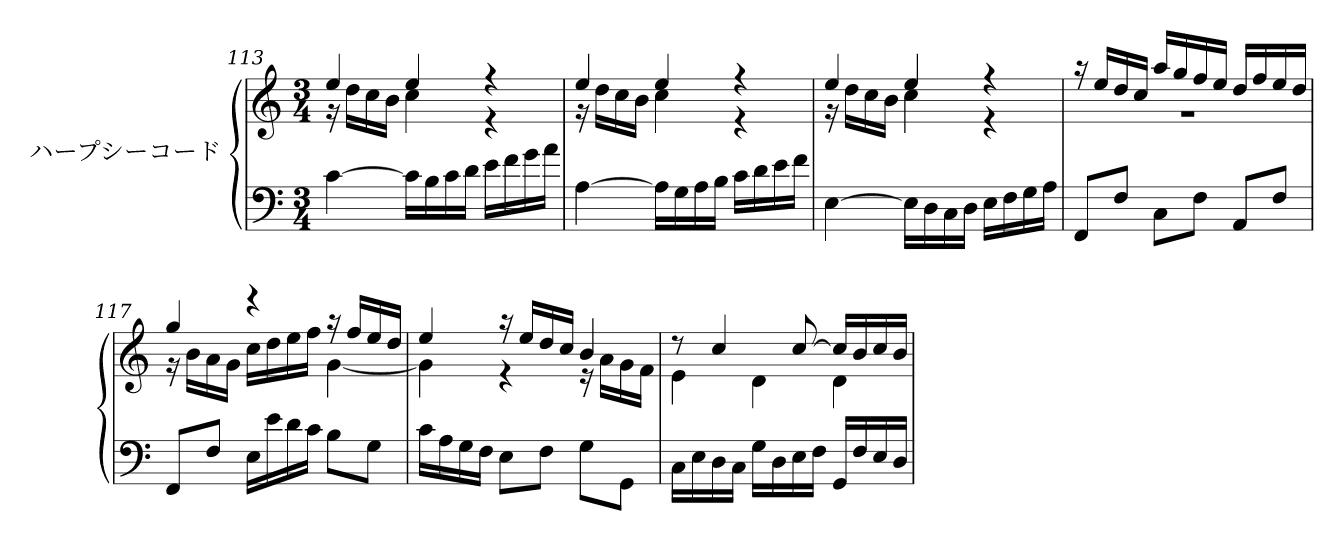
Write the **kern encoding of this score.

**kern	**kern
*part1	*part1
*staff2	*staff1
*I"ハープシーコード	*
*clefF4	*clefG2
*k[]	*k[]
*M3/4	*M3/4
=113	=113
*	*^
[4c\	4ee/	16r
.	.	16dd\LL
.	.	16cc\
.	.	16b\JJ
16c\LL]	4ee/	4cc\
16B\	.	.
16c\	.	.
16d\JJ	.	.
16e\LL	4r	4r
16f\	.	.
16g\	.	.
16a\JJ	.	.
!!LO:LB:g=z	!!
=114	=114	=114
[4A\	4ee/	16r
.	.	16dd\LL
.	.	16cc\
.	.	16b\JJ
16A\LL]	4ee/	4cc\
16G\	.	.
16A\	.	.
16B\JJ	.	.
16c\LL	4r	4r
16d\	.	.
16e\	.	.
16f\JJ	.	.
=115	=115	=115
[4E\	4ee/	16r
.	.	16dd\LL
.	.	16cc\
.	.	16b\JJ
16E\LL]	4ee/	4cc\
16D\	.	.
16C\	.	.
16D\JJ	.	.
16E\LL	4r	4r
16F\	.	.
16G\	.	.
16A\JJ	.	.
=116	=116	=116
8FF/L	16r	2.r
.	16ee/LL	.
8F/J	16dd/	.
.	16cc/JJ	.
8C\L	16aa/LL	.
.	16gg/	.
8F\J	16ff/	.
.	16ee/JJ	.
8AA/L	16dd/LL	.
.	16ff/	.
8F/J	16ee/	.
.	16dd/JJ	.
!!LO:LB:g=z	!!
=117	=117	=117
8FF/L	4gg/	16r
.	.	16b\LL
8F/J	.	16a\
.	.	16g\JJ
16E\LL	4r	16cc\LL
16e\	.	16dd\
16d\	.	16ee\
16c\JJ	.	16ff\JJ
8B\L	16r	[4g\
.	16ff/LL	.
8G\J	16ee/	.
.	16dd/JJ	.
=118	=118	=118
16c\LL	4ee/	4g\]
16A\	.	.
16G\	.	.
16F\JJ	.	.
8E\L	16r	4r
.	16ee/LL	.
8F\J	16dd/	.
.	16cc/JJ	.
8G\L	4b/	16r
.	.	16a\LL
8GG\J	.	16g\
.	.	16f\JJ
=119	=119	=119
16C\LL	8r	4e\
16E\	.	.
16D\	4cc/	.
16C\JJ	.	.
16G\LL	.	4d\
16D\	.	.
16E\	[8cc/	.
16F\JJ	.	.
16GG/LL	16cc/LL]	4d\
16F/	16b/	.
16E/	16cc/	.
16D/JJ	16b/JJ	.
*	*v	*v
=	=
*-	*-
